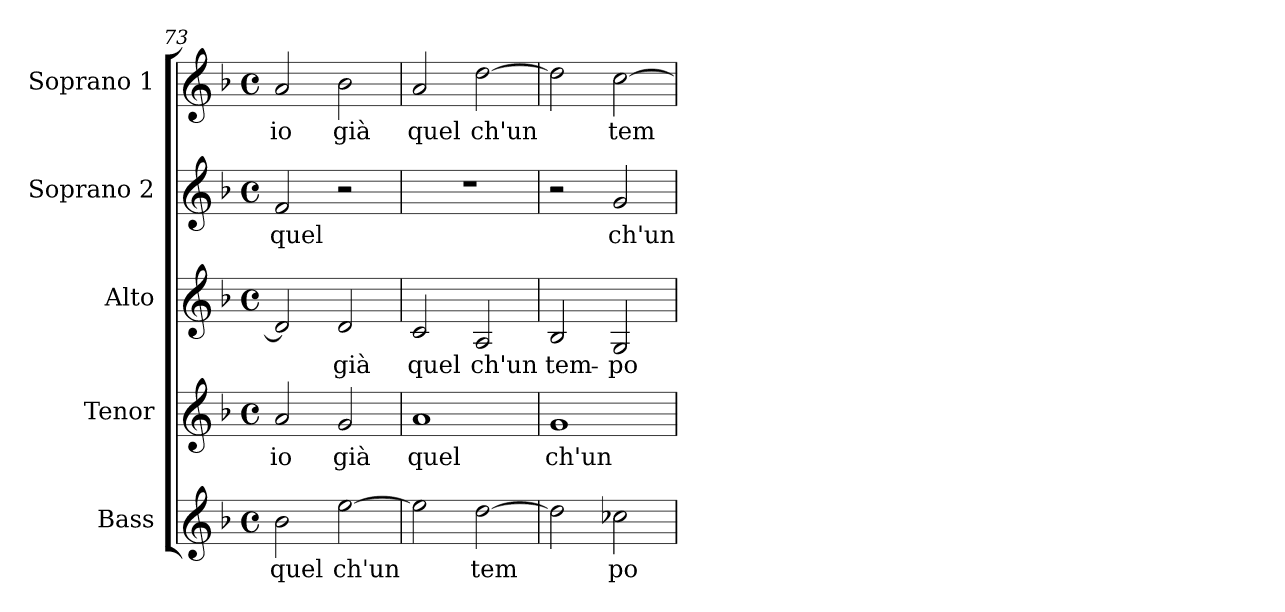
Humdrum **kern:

**kern	**text	**kern	**text	**kern	**text	**kern	**text	**kern	**text
*part5	*part5	*part4	*part4	*part3	*part3	*part2	*part2	*part1	*part1
*staff5	*staff5	*staff4	*staff4	*staff3	*staff3	*staff2	*staff2	*staff1	*staff1
*I"Bass	*	*I"Tenor	*	*I"Alto	*	*I"Soprano 2	*	*I"Soprano 1	*
*k[b-]	*	*k[b-]	*	*k[b-]	*	*k[b-]	*	*k[b-]	*
*F:	*	*F:	*	*F:	*	*F:	*	*F:	*
*M4/4	*	*M4/4	*	*M4/4	*	*M4/4	*	*M4/4	*
*met(c)	*	*met(c)	*	*met(c)	*	*met(c)	*	*met(c)	*
=73	=73	=73	=73	=73	=73	=73	=73	=73	=73
!	!LO:LY:b:cj	!	!LO:LY:b:cj	!	!LO:LY:b:cj	!	!LO:LY:b:cj	!	!LO:LY:b:cj
2b-\	quel	2a/	io	2d/]	.	2f/	quel	2a/	io
!	!LO:LY:b:cj	!	!LO:LY:b:cj	!	!LO:LY:b:cj	!	!	!	!LO:LY:b:cj
[>2ee\	ch'un	2g/	già	2d/	già	2r	.	2b-\	già
=74	=74	=74	=74	=74	=74	=74	=74	=74	=74
!	!LO:LY:b:cj	!	!LO:LY:b:cj	!	!LO:LY:b:cj	!	!	!	!LO:LY:b:cj
2ee\]	.	1a	quel	2c/	quel	1r	.	2a/	quel
!	!LO:LY:b:cj	!	!	!	!LO:LY:b:cj	!	!	!	!LO:LY:b:cj
[>2dd\	tem-	.	.	2A/	ch'un	.	.	[>2dd\	ch'un
=75	=75	=75	=75	=75	=75	=75	=75	=75	=75
!	!LO:LY:b:cj	!	!LO:LY:b:cj	!	!LO:LY:b:cj	!	!	!	!LO:LY:b:cj
2dd\]	--	1g	ch'un	2B-/	tem-	2r	.	2dd\]	.
!	!LO:LY:b:cj	!	!	!	!LO:LY:b:cj	!	!LO:LY:b:cj	!	!LO:LY:b:cj
2cc-X\	-po	.	.	2G/	-po	2g/	ch'un	[>2cc\	tem-
=	=	=	=	=	=	=	=	=	=
*-	*-	*-	*-	*-	*-	*-	*-	*-	*-
